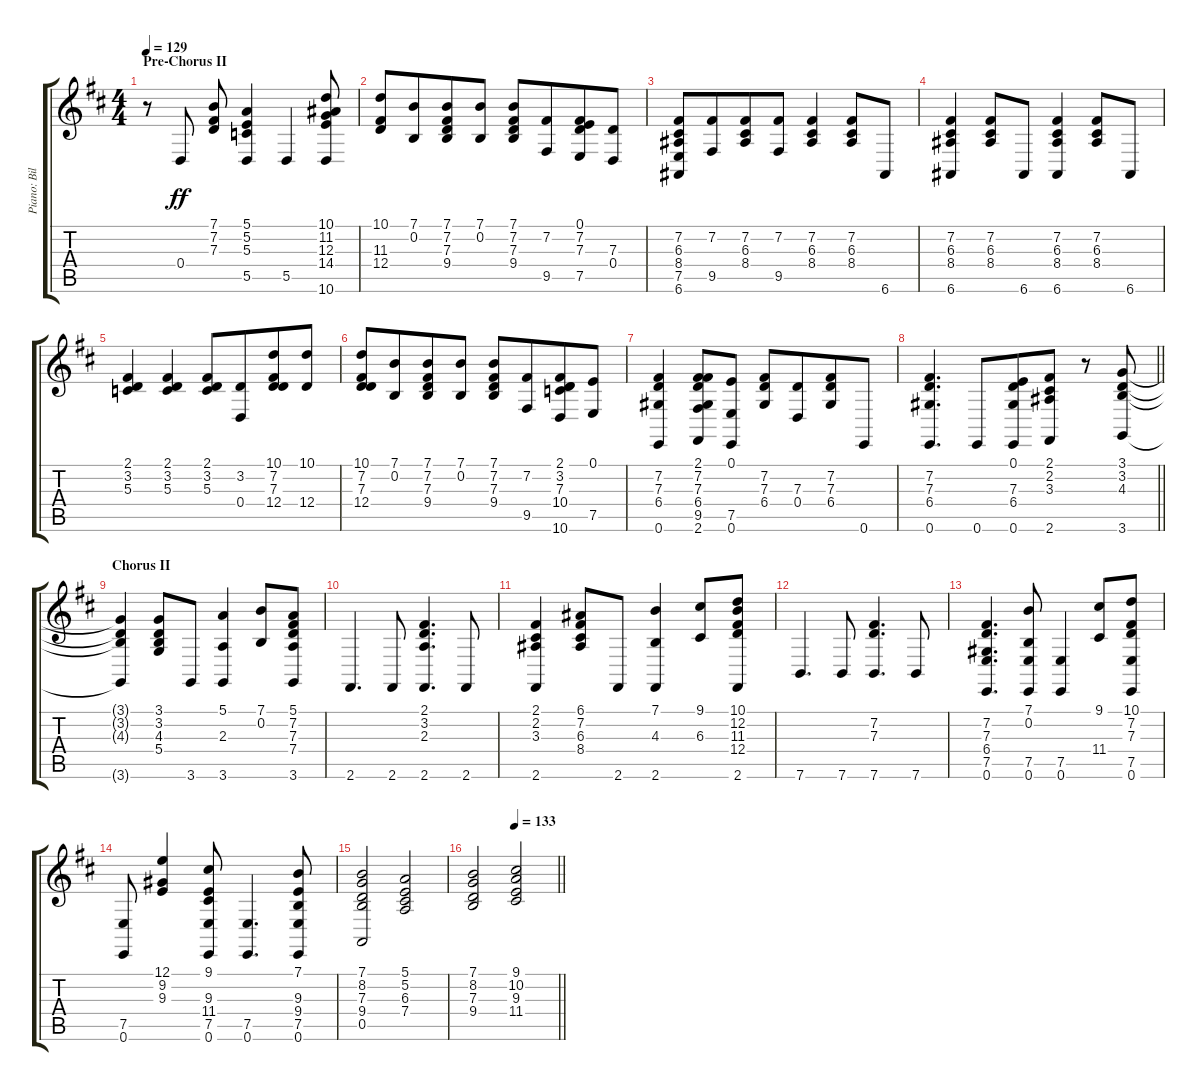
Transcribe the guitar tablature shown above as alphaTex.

\track ("Piano: Billy" "Piano: Bil") {instrument acousticgrandpiano}
\staff {score tabs}
\tuning (E4 B3 G3 D3 A2 E2) {hide}
\ts (4 4)
\section ("" "Pre-Chorus II")
\tempo 129
\clef g2
\ks d
r.8{dy ff} 0.4.8 (7.1 7.2 7.3).8 (5.1 5.2 5.3 5.5).4 5.5.4 (10.1 11.2 12.3 14.4 10.6).8 |
(10.1 11.3 12.4).8 (7.1 0.2).8{beam merge} (7.1 7.2 7.3 9.4).8 (7.1 0.2).8 (7.1 7.2 7.3 9.4).8 (7.2 9.5).8{beam merge} (0.1 7.2 7.3 7.5).8 (7.3 0.4).8 |
(7.2 6.3 8.4 7.5 6.6).8 (7.2 9.5).8{beam merge} (7.2 6.3 8.4).8 (7.2 9.5).8 (7.2 6.3 8.4).4 (7.2 6.3 8.4).8 6.6.8 |
(7.2 6.3 8.4 6.6).4 (7.2 6.3 8.4).8 6.6.8 (7.2 6.3 8.4 6.6).4 (7.2 6.3 8.4).8 6.6.8 |
(2.1 3.2 5.3).4 (2.1 3.2 5.3).4 (2.1 3.2 5.3).8 (3.2 0.4).8{beam merge} (10.1 7.2 7.3 12.4).8 (10.1 12.4).8 |
(10.1 7.2 7.3 12.4).8 (7.1 0.2).8{beam merge} (7.1 7.2 7.3 9.4).8 (7.1 0.2).8 (7.1 7.2 7.3 9.4).8 (7.2 9.5).8{beam merge} (2.1 3.2 7.3 10.4 10.6).8 (0.1 7.5).8 |
(7.2 7.3 6.4 0.6).4 (2.1 7.2 7.3 6.4 9.5 2.6).8 (0.1 7.5 0.6).8 (7.2 7.3 6.4).8 (7.3 0.4).8{beam merge} (7.2 7.3 6.4).8 0.6.8 |
\barLineRight lightlight
(7.2 7.3 6.4 0.6).4{d} 0.6.8{beam merge} (0.1 7.3 6.4 0.6).8 (2.1 2.2 3.3 2.6).8 r.8 (3.1 3.2 4.3 3.6).8 |
\section ("" "Chorus II")
(3.1{t} 3.2{t} 4.3{t} 3.6{t}).4 (3.1 3.2 4.3 5.4).8 3.6.8 (5.1 2.3 3.6).4 (7.1 0.2).8 (5.1 7.2 7.3 7.4 3.6).8 |
2.6.4{d} 2.6.8 (2.1 3.2 2.3 2.6).4{d} 2.6.8 |
(2.1 2.2 3.3 2.6).4 (6.1 7.2 6.3 8.4).8 2.6.8 (7.1 4.3 2.6).4 (9.1 6.3).8 (10.1 12.2 11.3 12.4 2.6).8 |
7.6.4{d} 7.6.8 (7.2 7.3 7.6).4{d} 7.6.8 |
(7.2 7.3 6.4 7.5 0.6).4{d} (7.1 0.2 7.5 0.6).8 (7.5 0.6).4 (9.1 11.4).8 (10.1 7.2 7.3 7.5 0.6).8 |
(7.5 0.6).8 (12.1 9.2 9.3).4 (9.1 9.3 11.4 7.5 0.6).8 (7.5 0.6).4{d} (7.1 9.3 9.4 7.5 0.6).8 |
(7.1 8.2 7.3 9.4 0.5).2 (5.1 5.2 6.3 7.4).2 |
\tempo (133 0.5)
\barLineRight lightlight
(7.1 8.2 7.3 9.4).2 (9.1 10.2 9.3 11.4).2
